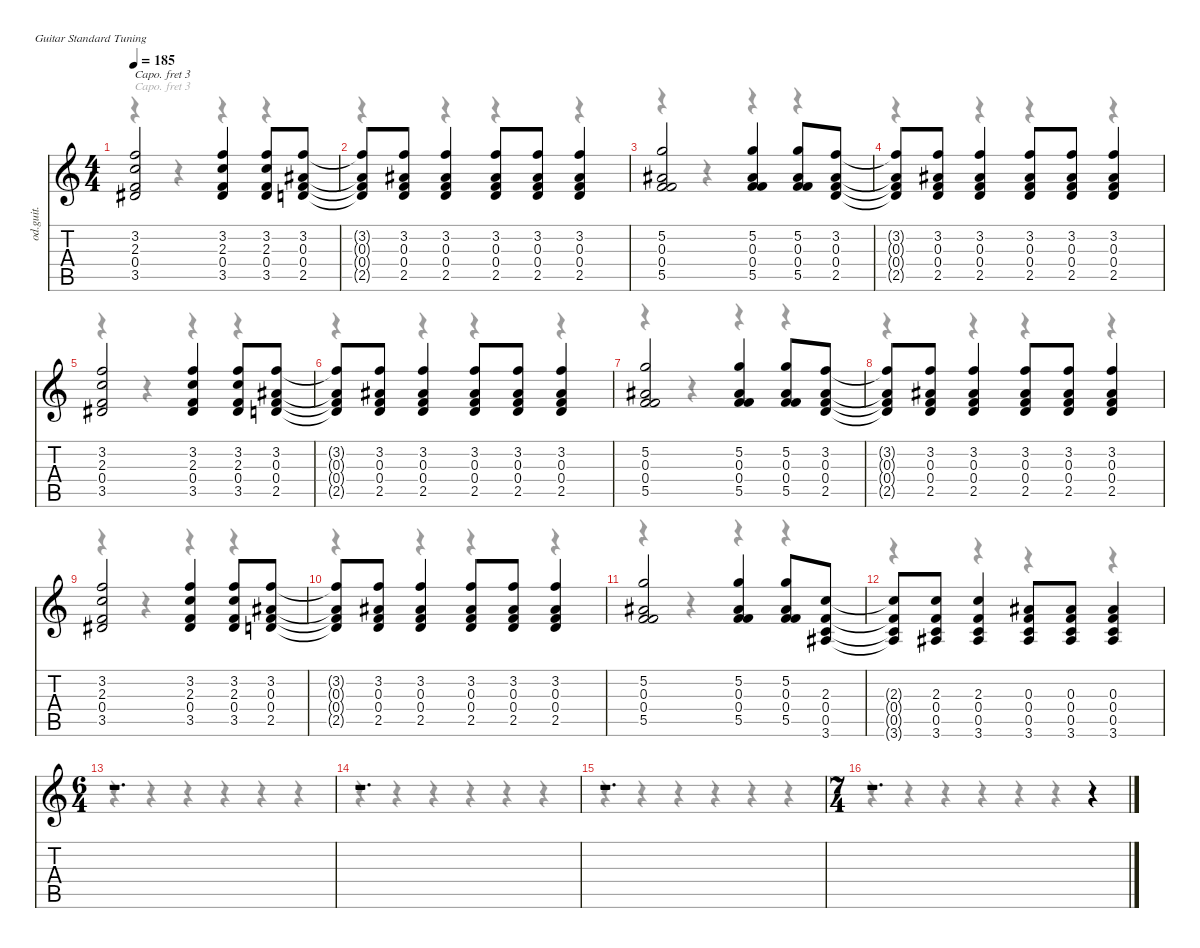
\defaultSystemsLayout 4
\hideDynamics
\bracketExtendMode nobrackets
\otherSystemsTrackNameOrientation horizontal
\track ("Track 2" "od.guit.") {instrument overdrivenguitar}
\staff {score tabs}
\capo 3
\tuning (E4 B3 G3 D3 A2 E2)
\voice
\ts (4 4)
\tempo 185
\clef g2
\ks c
(3.2 2.3 0.4 3.5{acc #}).2{dy f beam Up} (3.2 2.3 0.4 3.5{acc #}).4{beam Up} (3.2 2.3 0.4 3.5{acc #}).8{beam Up} (3.2 0.3{acc #} 0.4 2.5).8{beam Up} |
(3.2{t} 0.3{t acc #} 0.4{t} 2.5{t}).8{beam Up} (3.2 0.3{acc #} 0.4 2.5).8{beam Up} (3.2 0.3{acc #} 0.4 2.5).4{beam Up} (3.2 0.3{acc #} 0.4 2.5).8{beam Up} (3.2 0.3{acc #} 0.4 2.5).8{beam Up} (3.2 0.3{acc #} 0.4 2.5).4{beam Up} |
(5.2 0.3{acc #} 0.4 5.5).2{beam Up} (5.2 0.3{acc #} 0.4 5.5).4{beam Up} (5.2 0.3{acc #} 0.4 5.5).8{beam Up} (3.2 0.3{acc #} 0.4 2.5).8{beam Up} |
(3.2{t} 0.3{t acc #} 0.4{t} 2.5{t}).8{beam Up} (3.2 0.3{acc #} 0.4 2.5).8{beam Up} (3.2 0.3{acc #} 0.4 2.5).4{beam Up} (3.2 0.3{acc #} 0.4 2.5).8{beam Up} (3.2 0.3{acc #} 0.4 2.5).8{beam Up} (3.2 0.3{acc #} 0.4 2.5).4{beam Up} |
(3.2 2.3 0.4 3.5{acc #}).2{beam Up} (3.2 2.3 0.4 3.5{acc #}).4{beam Up} (3.2 2.3 0.4 3.5{acc #}).8{beam Up} (3.2 0.3{acc #} 0.4 2.5).8{beam Up} |
(3.2{t} 0.3{t acc #} 0.4{t} 2.5{t}).8{beam Up} (3.2 0.3{acc #} 0.4 2.5).8{beam Up} (3.2 0.3{acc #} 0.4 2.5).4{beam Up} (3.2 0.3{acc #} 0.4 2.5).8{beam Up} (3.2 0.3{acc #} 0.4 2.5).8{beam Up} (3.2 0.3{acc #} 0.4 2.5).4{beam Up} |
(5.2 0.3{acc #} 0.4 5.5).2{beam Up} (5.2 0.3{acc #} 0.4 5.5).4{beam Up} (5.2 0.3{acc #} 0.4 5.5).8{beam Up} (3.2 0.3{acc #} 0.4 2.5).8{beam Up} |
(3.2{t} 0.3{t acc #} 0.4{t} 2.5{t}).8{beam Up} (3.2 0.3{acc #} 0.4 2.5).8{beam Up} (3.2 0.3{acc #} 0.4 2.5).4{beam Up} (3.2 0.3{acc #} 0.4 2.5).8{beam Up} (3.2 0.3{acc #} 0.4 2.5).8{beam Up} (3.2 0.3{acc #} 0.4 2.5).4{beam Up} |
(3.2 2.3 0.4 3.5{acc #}).2{beam Up} (3.2 2.3 0.4 3.5{acc #}).4{beam Up} (3.2 2.3 0.4 3.5{acc #}).8{beam Up} (3.2 0.3{acc #} 0.4 2.5).8{beam Up} |
(3.2{t} 0.3{t acc #} 0.4{t} 2.5{t}).8{beam Up} (3.2 0.3{acc #} 0.4 2.5).8{beam Up} (3.2 0.3{acc #} 0.4 2.5).4{beam Up} (3.2 0.3{acc #} 0.4 2.5).8{beam Up} (3.2 0.3{acc #} 0.4 2.5).8{beam Up} (3.2 0.3{acc #} 0.4 2.5).4{beam Up} |
(5.2 0.3{acc #} 0.4 5.5).2{beam Up} (5.2 0.3{acc #} 0.4 5.5).4{beam Up} (5.2 0.3{acc #} 0.4 5.5).8{beam Up} (2.3 0.4 0.5 3.6{acc #}).8{beam Up} |
(2.3{t} 0.4{t} 0.5{t} 3.6{t acc #}).8{beam Up} (2.3 0.4 0.5 3.6{acc #}).8{beam Up} (2.3 0.4 0.5 3.6{acc #}).4{beam Up} (0.3{acc #} 0.4 0.5 3.6{acc #}).8{beam Up} (0.3{acc #} 0.4 0.5 3.6{acc #}).8{beam Up} (0.3{acc #} 0.4 0.5 3.6{acc #}).4{beam Up} |
\ts (6 4)
\beaming (8 3 3 3 3)
r.1{d beam Up} |
r.1{d beam Up} |
r.1{d beam Up} |
\ts (7 4)
\beaming (8 5 3 3 3)
r.1{d beam Up} r.4{beam Up}
\voice
\clef g2
\ottava regular
\simile none
\ks c
r.4{dy mf beam Down} r.4{beam Down} r.4{beam Down} r.4{beam Down} |
r.4{beam Down} r.4{beam Down} r.4{beam Down} r.4{beam Down} |
r.4{beam Down} r.4{beam Down} r.4{beam Down} r.4{beam Down} |
r.4{beam Down} r.4{beam Down} r.4{beam Down} r.4{beam Down} |
r.4{beam Down} r.4{beam Down} r.4{beam Down} r.4{beam Down} |
r.4{beam Down} r.4{beam Down} r.4{beam Down} r.4{beam Down} |
r.4{beam Down} r.4{beam Down} r.4{beam Down} r.4{beam Down} |
r.4{beam Down} r.4{beam Down} r.4{beam Down} r.4{beam Down} |
r.4{beam Down} r.4{beam Down} r.4{beam Down} r.4{beam Down} |
r.4{beam Down} r.4{beam Down} r.4{beam Down} r.4{beam Down} |
r.4{beam Down} r.4{beam Down} r.4{beam Down} r.4{beam Down} |
r.4{beam Down} r.4{beam Down} r.4{beam Down} r.4{beam Down} |
r.4{beam Down} r.4{beam Down} r.4{beam Down} r.4{beam Down} r.4{beam Down} r.4{beam Down} |
r.4{beam Down} r.4{beam Down} r.4{beam Down} r.4{beam Down} r.4{beam Down} r.4{beam Down} |
r.4{beam Down} r.4{beam Down} r.4{beam Down} r.4{beam Down} r.4{beam Down} r.4{beam Down} |
r.4{beam Down} r.4{beam Down} r.4{beam Down} r.4{beam Down} r.4{beam Down} r.4{beam Down} r.4{beam Down}
